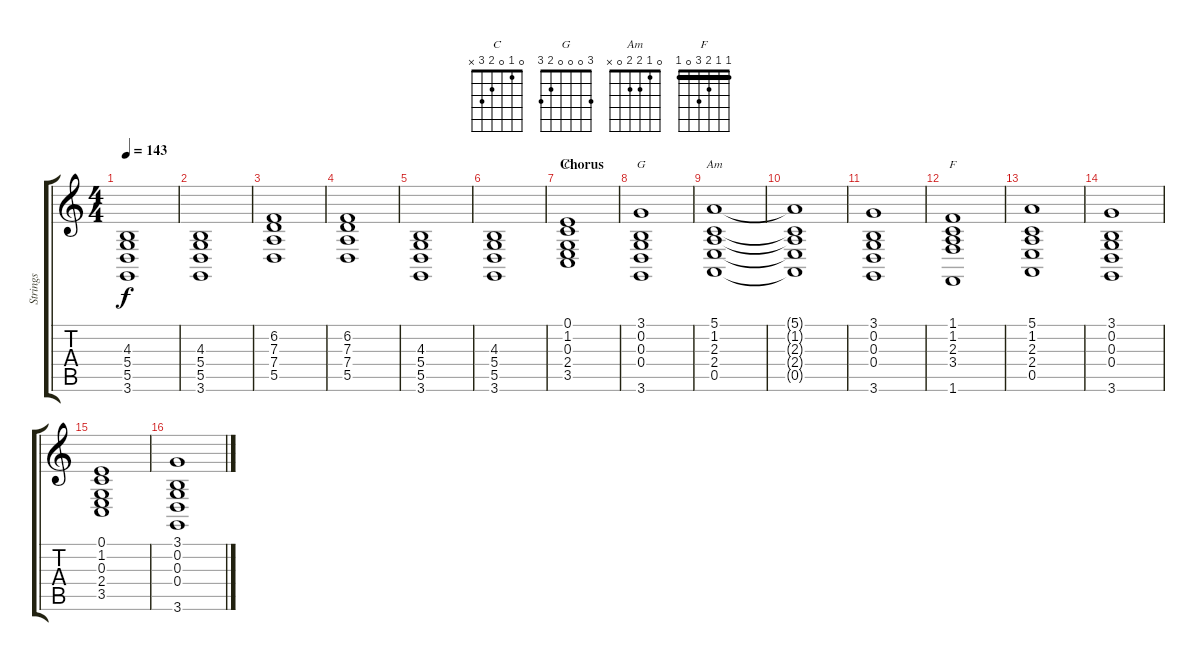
\track ("Strings" "Strings") {instrument stringensemble1}
\staff {score tabs}
\tuning (E4 B3 G3 D3 A2 E2) {hide}
\chord ("C" 0 1 0 2 3 x)
\chord ("G" 3 0 0 0 2 3)
\chord ("Am" 0 1 2 2 0 x)
\chord ("F" 1 1 2 3 0 1) {barre 1}
\ts (4 4)
\tempo 143
\clef g2
\ks c
(4.3 5.4 5.5 3.6).1{dy f} |
(4.3 5.4 5.5 3.6).1 |
(6.2 7.3 7.4 5.5).1 |
(6.2 7.3 7.4 5.5).1 |
(4.3 5.4 5.5 3.6).1 |
(4.3 5.4 5.5 3.6).1 |
\section ("" "Chorus")
(0.1 1.2 0.3 2.4 3.5).1{ch "C"} |
(3.1 0.2 0.3 0.4 3.6).1{ch "G"} |
(5.1 1.2 2.3 2.4 0.5).1{ch "Am"} |
(5.1{t} 1.2{t} 2.3{t} 2.4{t} 0.5{t}).1 |
(3.1 0.2 0.3 0.4 3.6).1 |
(1.1 1.2 2.3 3.4 1.6).1{ch "F"} |
(5.1 1.2 2.3 2.4 0.5).1 |
(3.1 0.2 0.3 0.4 3.6).1 |
(0.1 1.2 0.3 2.4 3.5).1 |
(3.1 0.2 0.3 0.4 3.6).1
